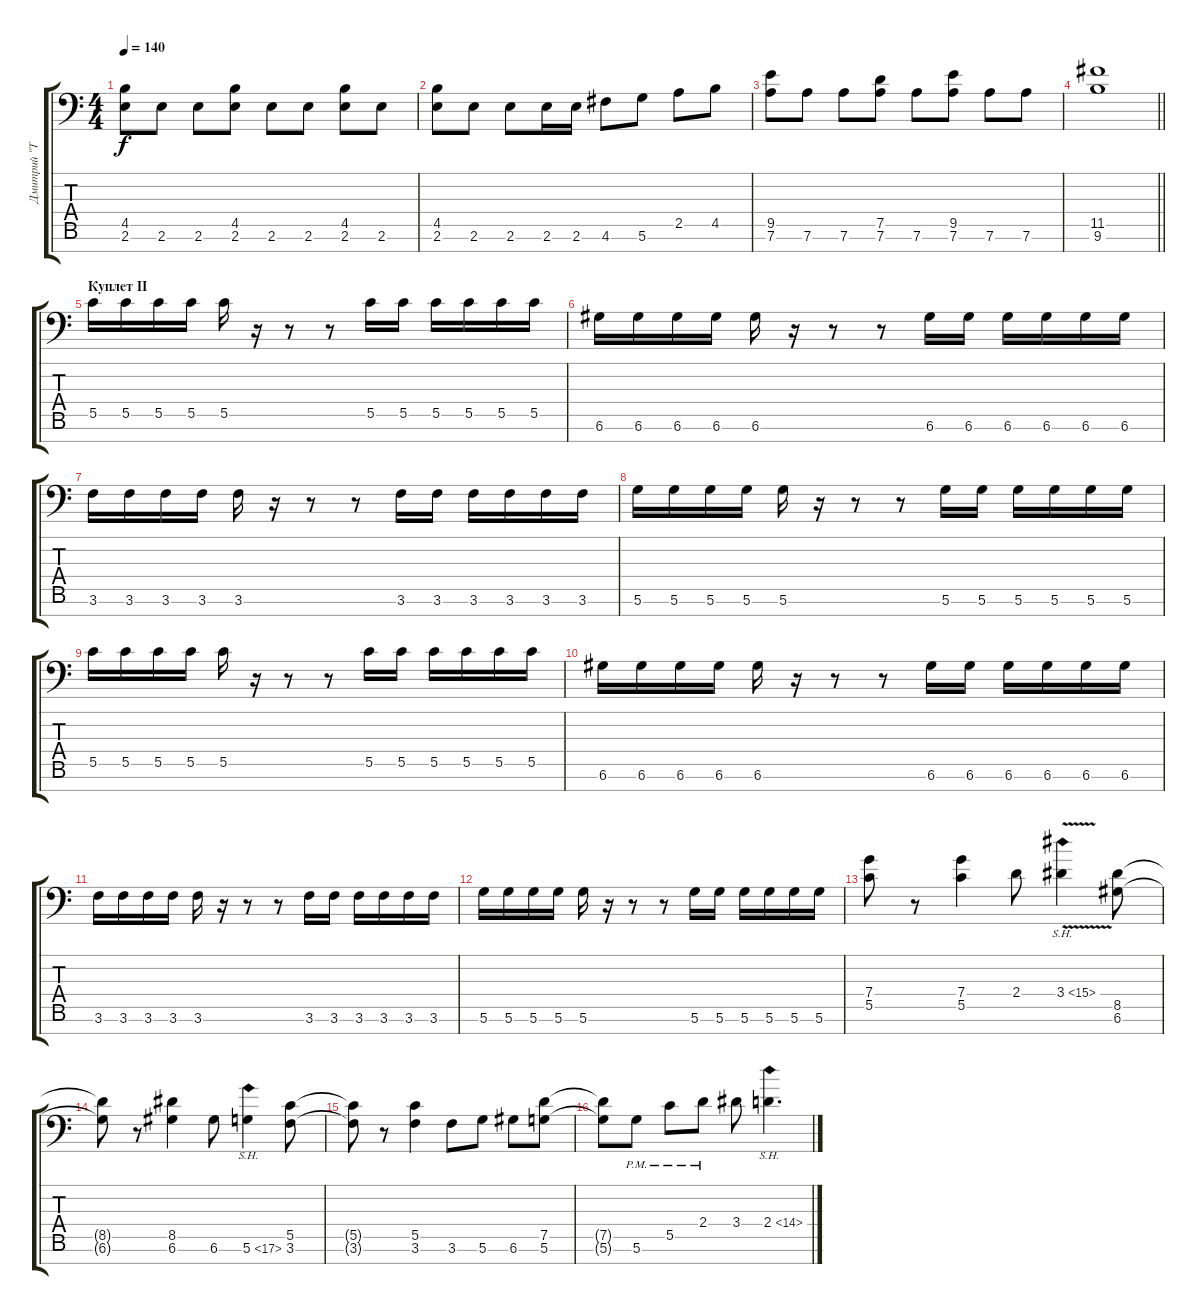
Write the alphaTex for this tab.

\track ("Дмитрий \"Terris\" Процко" "Дмитрий \"T") {instrument distortionguitar}
\staff {score tabs}
\tuning (D4 A3 F3 C3 G2 D2 A1) {hide}
\ts (4 4)
\tempo 140
\clef f4
\ks c
(4.5 2.6).8{dy f} 2.6.8 2.6.8 (4.5 2.6).8 2.6.8 2.6.8 (4.5 2.6).8 2.6.8 |
(4.5 2.6).8 2.6.8 2.6.8 2.6.16 2.6.16 4.6.8 5.6.8 2.5.8 4.5.8 |
(9.5 7.6).8 7.6.8 7.6.8 (7.5 7.6).8 7.6.8 (9.5 7.6).8 7.6.8 7.6.8 |
\barLineRight lightlight
(11.5 9.6).1 |
\section ("" "Куплет II")
5.5.16 5.5.16 5.5.16 5.5.16 5.5.16 r.16 r.8 r.8 5.5.16 5.5.16 5.5.16 5.5.16 5.5.16 5.5.16 |
6.6.16 6.6.16 6.6.16 6.6.16 6.6.16 r.16 r.8 r.8 6.6.16 6.6.16 6.6.16 6.6.16 6.6.16 6.6.16 |
3.6.16 3.6.16 3.6.16 3.6.16 3.6.16 r.16 r.8 r.8 3.6.16 3.6.16 3.6.16 3.6.16 3.6.16 3.6.16 |
5.6.16 5.6.16 5.6.16 5.6.16 5.6.16 r.16 r.8 r.8 5.6.16 5.6.16 5.6.16 5.6.16 5.6.16 5.6.16 |
5.5.16 5.5.16 5.5.16 5.5.16 5.5.16 r.16 r.8 r.8 5.5.16 5.5.16 5.5.16 5.5.16 5.5.16 5.5.16 |
6.6.16 6.6.16 6.6.16 6.6.16 6.6.16 r.16 r.8 r.8 6.6.16 6.6.16 6.6.16 6.6.16 6.6.16 6.6.16 |
3.6.16 3.6.16 3.6.16 3.6.16 3.6.16 r.16 r.8 r.8 3.6.16 3.6.16 3.6.16 3.6.16 3.6.16 3.6.16 |
5.6.16 5.6.16 5.6.16 5.6.16 5.6.16 r.16 r.8 r.8 5.6.16 5.6.16 5.6.16 5.6.16 5.6.16 5.6.16 |
(7.4 5.5).8 r.8 (7.4 5.5).4 2.4.8 3.4{sh 12 v}.4 (8.5 6.6).8 |
(8.5{t} 6.6{t}).8 r.8 (8.5 6.6).4 6.6.8 5.6{sh 12}.4 (5.5 3.6).8 |
(5.5{t} 3.6{t}).8 r.8 (5.5 3.6).4 3.6.8 5.6.8 6.6.8 (7.5 5.6).8 |
(7.5{t} 5.6{t}).8 5.6{pm}.8 5.5{pm}.8 2.4{pm}.8 3.4.8 2.4{sh 12}.4{d}
